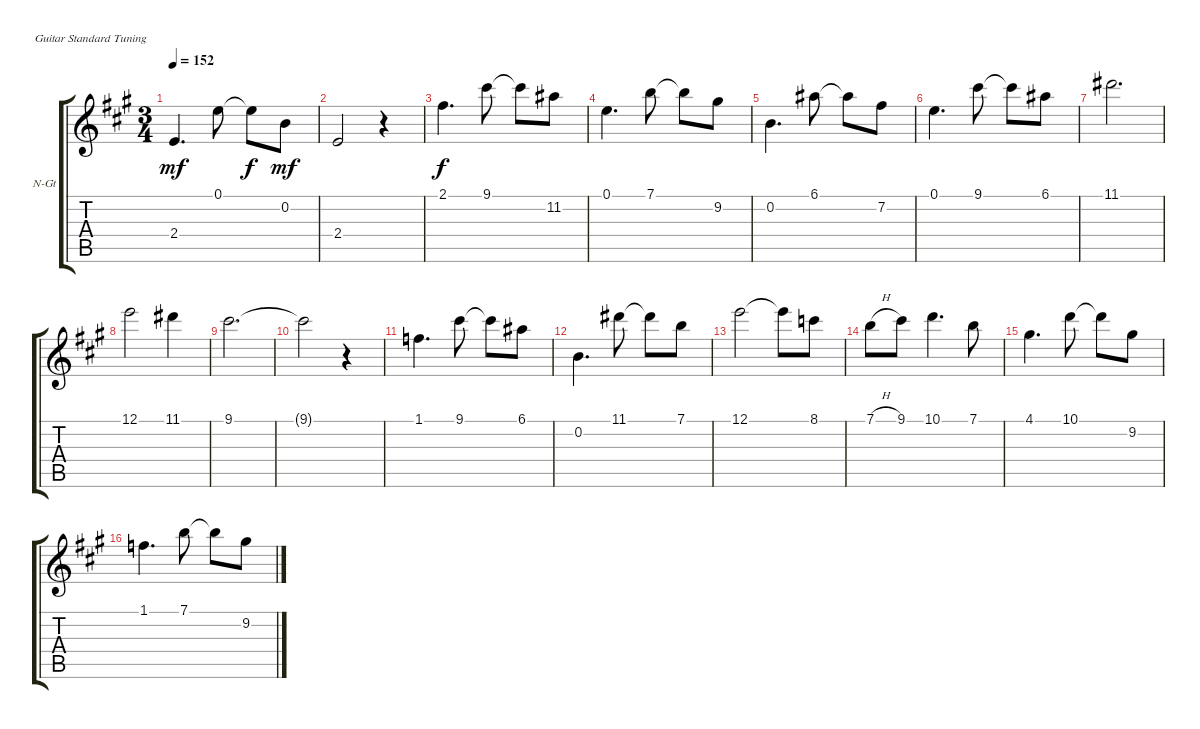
\bracketExtendMode groupsimilarinstruments
\firstSystemTrackNameOrientation horizontal
\otherSystemsTrackNameOrientation horizontal
\track ("Guitar 1" "N-Gt") {instrument acousticguitarnylon}
\staff {score tabs}
\tuning (E4 B3 G3 D3 A2 E2)
\ts (3 4)
\tempo 152
\clef g2
\ks a
2.4.4{d dy mf} 0.1.8 0.1{t}.8{dy f} 0.2.8{dy mf} |
2.4.2 r.4 |
2.1.4{d dy f} 9.1.8 9.1{t}.8 11.2.8 |
0.1.4{d} 7.1.8 7.1{t}.8 9.2.8 |
0.2.4{d} 6.1.8 6.1{t}.8 7.2.8 |
0.1.4{d} 9.1.8 9.1{t}.8 6.1.8 |
11.1.2{d} |
12.1.2 11.1.4 |
9.1.2{d} |
9.1{t}.2 r.4 |
1.1.4{d} 9.1.8 9.1{t}.8 6.1.8 |
0.2.4{d} 11.1.8 11.1{t}.8 7.1.8 |
12.1.2 12.1{t}.8 8.1.8 |
7.1{h}.8 9.1.8 10.1.4{d} 7.1.8 |
4.1.4{d} 10.1.8 10.1{t}.8 9.2.8 |
1.1.4{d} 7.1.8 7.1{t}.8 9.2.8
